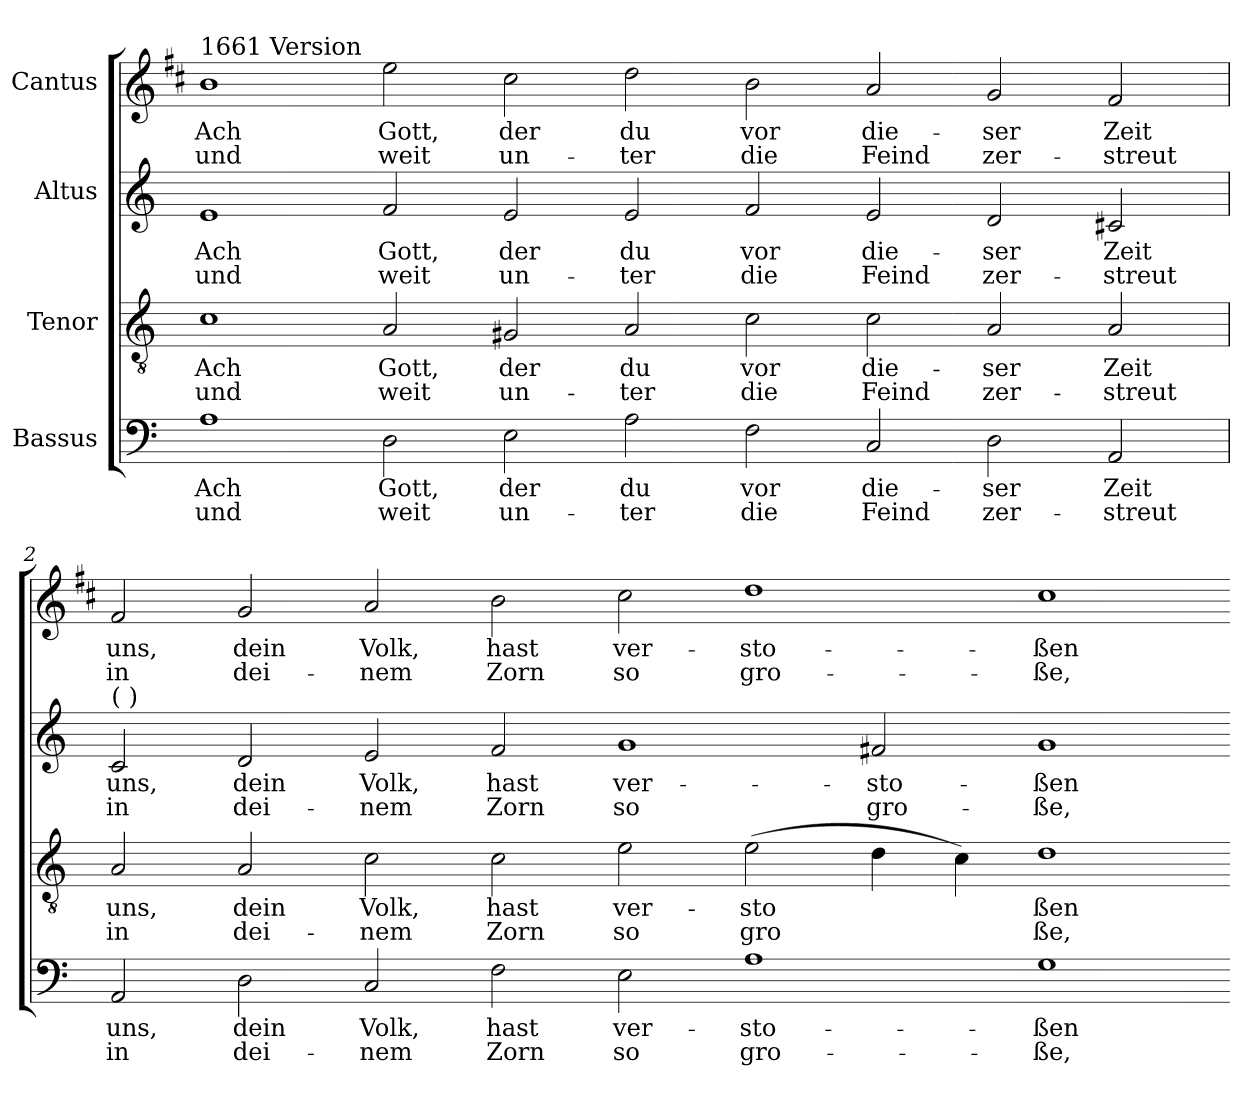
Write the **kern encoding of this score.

**kern	**text	**text	**kern	**text	**text	**kern	**text	**text	**kern	**text	**text
*part4	*part4	*part4	*part3	*part3	*part3	*part2	*part2	*part2	*part1	*part1	*part1
*staff4	*staff4	*staff4	*staff3	*staff3	*staff3	*staff2	*staff2	*staff2	*staff1	*staff1	*staff1
*I"Bassus	*	*	*I"Tenor	*	*	*I"Altus	*	*	*I"Cantus	*	*
*clefF4	*	*	*clefGv2	*	*	*clefG2	*	*	*clefG2	*	*
*	*	*	*	*	*	*	*	*	*ITrd1c2	*	*
*k[]	*	*	*k[]	*	*	*k[]	*	*	*k[]	*	*
*C:	*	*	*C:	*	*	*C:	*	*	*C:	*	*
=1	=1	=1	=1	=1	=1	=1	=1	=1	=1	=1	=1
!	!	!	!	!	!	!	!	!	!LO:TX:a:t=1661 Version	!	!
!	!LO:LY:b	!LO:LY:b	!	!LO:LY:b	!LO:LY:b	!	!LO:LY:b	!LO:LY:b	!	!LO:LY:b	!LO:LY:b
1A	Ach	und	1c	Ach	und	1e	Ach	und	1a	Ach	und
!	!LO:LY:b	!LO:LY:b	!	!LO:LY:b	!LO:LY:b	!	!LO:LY:b	!LO:LY:b	!	!LO:LY:b	!LO:LY:b
2D	Gott,	weit	2A	Gott,	weit	2f	Gott,	weit	2dd	Gott,	weit
!	!LO:LY:b	!LO:LY:b	!	!LO:LY:b	!LO:LY:b	!	!LO:LY:b	!LO:LY:b	!	!LO:LY:b	!LO:LY:b
2E	der	un-	2G#X	der	un-	2e	der	un-	2b	der	un-
!	!LO:LY:b	!LO:LY:b	!	!LO:LY:b	!LO:LY:b	!	!LO:LY:b	!LO:LY:b	!	!LO:LY:b	!LO:LY:b
2A	-du	ter	2A	-du	ter	2e	-du	ter	2cc	-du	ter
!	!LO:LY:b	!LO:LY:b	!	!LO:LY:b	!LO:LY:b	!	!LO:LY:b	!LO:LY:b	!	!LO:LY:b	!LO:LY:b
2F	vor	die	2c	vor	die	2f	vor	die	2a	vor	die
!	!LO:LY:b	!LO:LY:b	!	!LO:LY:b	!LO:LY:b	!	!LO:LY:b	!LO:LY:b	!	!LO:LY:b	!LO:LY:b
2C	die-	-Feind	2c	die-	-Feind	2e	die-	-Feind	2g	die-	-Feind
!	!LO:LY:b	!LO:LY:b	!	!LO:LY:b	!LO:LY:b	!	!LO:LY:b	!LO:LY:b	!	!LO:LY:b	!LO:LY:b
2D	ser	zer-	2A	ser	zer-	2d	ser	zer-	2f	ser	zer-
!	!LO:LY:b	!LO:LY:b	!	!LO:LY:b	!LO:LY:b	!	!LO:LY:b	!LO:LY:b	!	!LO:LY:b	!LO:LY:b
2AA	-Zeit	streut	2A	-Zeit	streut	2c#X	-Zeit	streut	2e	-Zeit	streut
=2	=2	=2	=2	=2	=2	=2	=2	=2	=2	=2	=2
!	!	!	!	!	!	!LO:TX:a:t=(  )	!	!	!	!	!
!	!LO:LY:b	!LO:LY:b	!	!LO:LY:b	!LO:LY:b	!	!LO:LY:b	!LO:LY:b	!	!LO:LY:b	!LO:LY:b
2AA	uns,	in	2A	uns,	in	2c	uns,	in	2e	uns,	in
!	!LO:LY:b	!LO:LY:b	!	!LO:LY:b	!LO:LY:b	!	!LO:LY:b	!LO:LY:b	!	!LO:LY:b	!LO:LY:b
2D	dein	dei-	2A	dein	dei-	2d	dein	dei-	2f	dein	dei-
!	!LO:LY:b	!LO:LY:b	!	!LO:LY:b	!LO:LY:b	!	!LO:LY:b	!LO:LY:b	!	!LO:LY:b	!LO:LY:b
2C	-Volk,	nem	2c	-Volk,	nem	2e	-Volk,	nem	2g	-Volk,	nem
!	!LO:LY:b	!LO:LY:b	!	!LO:LY:b	!LO:LY:b	!	!LO:LY:b	!LO:LY:b	!	!LO:LY:b	!LO:LY:b
2F	hast	Zorn	2c	hast	Zorn	2f	hast	Zorn	2a	hast	Zorn
!	!LO:LY:b	!LO:LY:b	!	!LO:LY:b	!LO:LY:b	!	!LO:LY:b	!LO:LY:b	!	!LO:LY:b	!LO:LY:b
2E	ver-	-so	2e	ver-	-so	1g	ver-	-so	2b	ver-	-so
!	!LO:LY:b	!LO:LY:b	!	!LO:LY:b	!LO:LY:b	!	!	!	!	!LO:LY:b	!LO:LY:b
1A	sto-	-gro-	(>2e	sto	gro	.	.	.	1cc	sto-	-gro-
!	!	!	!	!	!	!	!LO:LY:b	!LO:LY:b	!	!	!
.	.	.	4d	.	.	2f#X	sto-	-gro-	.	.	.
.	.	.	4c)	.	.	.	.	.	.	.	.
!	!LO:LY:b	!LO:LY:b	!	!LO:LY:b	!LO:LY:b	!	!LO:LY:b	!LO:LY:b	!	!LO:LY:b	!LO:LY:b
1G	-ßen	ße,	1d	ßen	ße,	1g	-ßen	ße,	1b	-ßen	ße,
=-	=-	=-	=-	=-	=-	=-	=-	=-	=-	=-	=-
*-	*-	*-	*-	*-	*-	*-	*-	*-	*-	*-	*-
